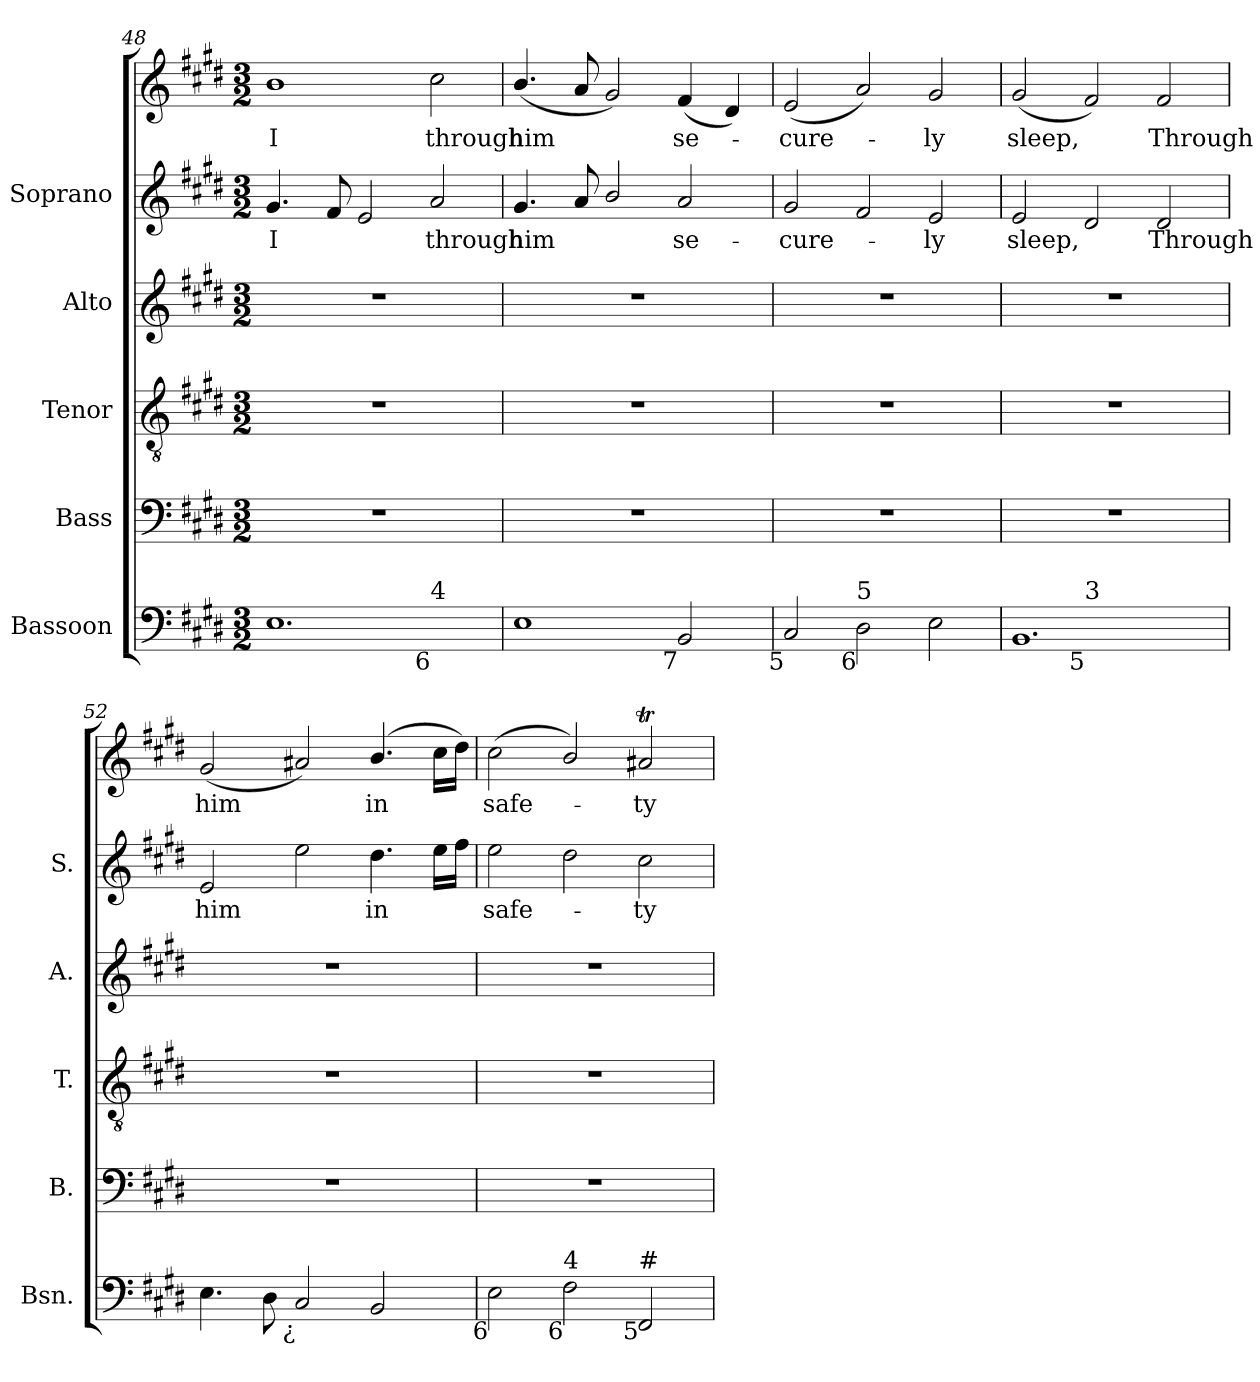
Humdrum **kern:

**kern	**kern	**kern	**kern	**kern	**text	**kern	**text
*part5	*part4	*part3	*part2	*part1	*part1	*part1	*part1
*staff6	*staff5	*staff4	*staff3	*staff2	*staff2	*staff1	*staff1
*I"Bassoon	*I"Bass	*I"Tenor	*I"Alto	*I"Soprano	*	*	*
*I'Bsn.	*I'B.	*I'T.	*I'A.	*I'S.	*	*	*
!!LO:LB:g=z
*clefF4	*clefF4	*clefGv2	*clefG2	*clefG2	*	*clefG2	*
*	*	*ITrd7c12	*	*	*	*	*
*k[f#c#g#d#]	*k[f#c#g#d#]	*k[f#c#g#d#]	*k[f#c#g#d#]	*k[f#c#g#d#]	*	*k[f#c#g#d#]	*
*E:	*E:	*E:	*E:	*E:	*	*E:	*
*M3/2	*M3/2	*M3/2	*M3/2	*M3/2	*	*M3/2	*
=48	=48	=48	=48	=48	=48	=48	=48
!	!LO:N:vis=1	!LO:N:vis=1	!LO:N:vis=1	!	!	!	!
!	!	!	!	!	!LO:LY:b:color=#000000	!	!
!	!	!	!	!	!	!	!LO:LY:b:color=#000000
*^	*	*	*	*	*	*	*
1.Ei	1ryy	1.r	1.r	1.r	4.g#i/	I	1bi	I
.	.	.	.	.	8f#i/	.	.	.
.	.	.	.	.	2ei/	.	.	.
!	!	!	!	!	!	!LO:LY:b:color=#000000	!	!
!	!LO:TX:b:rj:t=6	!	!	!	!	!	!	!
!	!LO:TX:t=4	!	!	!	!	!	!	!
!	!	!	!	!	!	!	!	!LO:LY:b:color=#000000
.	2ryy	.	.	.	2ai/	through	2cc#i\	through
=49	=49	=49	=49	=49	=49	=49	=49	=49
!	!	!LO:N:vis=1	!LO:N:vis=1	!LO:N:vis=1	!	!	!	!
*v	*v	*	*	*	*	*	*	*
*^	*	*	*	*	*	*	*
!	!	!	!	!	!	!LO:LY:b:color=#000000	!	!
*v	*v	*	*	*	*	*	*	*
*^	*	*	*	*	*	*	*
!LO:TX:b:rj:t=5	!	!	!	!	!	!	!	!
!LO:TX:t=3	!	!	!	!	!	!	!	!
!	!	!	!	!	!	!	!	!LO:LY:b:color=#000000
*v	*v	*	*	*	*	*	*	*
1Ei	1.r	1.r	1.r	4.g#i/	him	(4.bi/	him
.	.	.	.	8ai/	.	8ai/	.
.	.	.	.	2bi/	.	2g#i/)	.
!	!	!	!	!	!LO:LY:b:color=#000000	!	!
!LO:TX:b:rj:t=7	!	!	!	!	!	!	!
!	!	!	!	!	!	!	!LO:LY:b:color=#000000
2BBi/	.	.	.	2ai/	se-	(4f#i/	se-
.	.	.	.	.	.	4d#i/)	.
=50	=50	=50	=50	=50	=50	=50	=50
!	!LO:N:vis=1	!LO:N:vis=1	!LO:N:vis=1	!	!	!	!
!	!	!	!	!	!LO:LY:b:color=#000000	!	!
!LO:TX:b:rj:t=5	!	!	!	!	!	!	!
!	!	!	!	!	!	!	!LO:LY:b:color=#000000
2C#i/	1.r	1.r	1.r	2g#i/	-cure-	(2ei/	-cure-
!LO:TX:b:rj:t=6	!	!	!	!	!	!	!
!LO:TX:t=5	!	!	!	!	!	!	!
2D#i\	.	.	.	2f#i/	.	2ai/)	.
!	!	!	!	!	!LO:LY:b:color=#000000	!	!
!	!	!	!	!	!	!	!LO:LY:b:color=#000000
2Ei\	.	.	.	2ei/	-ly	2g#i/	-ly
=51	=51	=51	=51	=51	=51	=51	=51
!	!LO:N:vis=1	!LO:N:vis=1	!LO:N:vis=1	!	!	!	!
!	!	!	!	!	!LO:LY:b:color=#000000	!	!
!LO:TX:b:rj:t=6	!	!	!	!	!	!	!
!LO:TX:t=4	!	!	!	!	!	!	!
!	!	!	!	!	!	!	!LO:LY:b:color=#000000
*^	*	*	*	*	*	*	*
1.BBi	2ryy	1.r	1.r	1.r	2ei/	sleep,	(2g#i/	sleep,
!	!LO:TX:b:rj:t=5	!	!	!	!	!	!	!
!	!LO:TX:t=3	!	!	!	!	!	!	!
.	1ryy	.	.	.	2d#i/	.	2f#i/)	.
!	!	!	!	!	!	!LO:LY:b:color=#000000	!	!
!	!	!	!	!	!	!	!	!LO:LY:b:color=#000000
.	.	.	.	.	2d#i/	Through	2f#i/	Through
=52	=52	=52	=52	=52	=52	=52	=52	=52
!	!	!LO:N:vis=1	!LO:N:vis=1	!LO:N:vis=1	!	!	!	!
*v	*v	*	*	*	*	*	*	*
*^	*	*	*	*	*	*	*
!	!	!	!	!	!	!LO:LY:b:color=#000000	!	!
*v	*v	*	*	*	*	*	*	*
*^	*	*	*	*	*	*	*
!	!	!	!	!	!	!	!	!LO:LY:b:color=#000000
*v	*v	*	*	*	*	*	*	*
4.Ei\	1.r	1.r	1.r	2ei/	him	(2g#i/	him
8D#i\	.	.	.	.	.	.	.
!LO:TX:b:rj:t=¿	!	!	!	!	!	!	!
2C#i/	.	.	.	2eei\	.	2a#Xi/)	.
!	!	!	!	!	!LO:LY:b:color=#000000	!	!
!	!	!	!	!	!	!	!LO:LY:b:color=#000000
2BBi/	.	.	.	4.dd#i\	in	(4.bi/	in
.	.	.	.	16eei\LL	.	16cc#i\LL	.
.	.	.	.	16ff#i\JJ	.	16dd#i\JJ)	.
=53	=53	=53	=53	=53	=53	=53	=53
!	!LO:N:vis=1	!LO:N:vis=1	!LO:N:vis=1	!	!	!	!
!	!	!	!	!	!LO:LY:b:color=#000000	!	!
!LO:TX:b:rj:t=6	!	!	!	!	!	!	!
!	!	!	!	!	!	!	!LO:LY:b:color=#000000
2Ei\	1.r	1.r	1.r	2eei\	safe-	(2cc#i\	safe-
!LO:TX:b:rj:t=6	!	!	!	!	!	!	!
!LO:TX:t=4	!	!	!	!	!	!	!
2F#i\	.	.	.	2dd#i\	.	2bi/)	.
!	!	!	!	!	!LO:LY:b:color=#000000	!	!
!LO:TX:b:rj:t=5	!	!	!	!	!	!	!
!LO:TX:t=#	!	!	!	!	!	!	!
!	!	!	!	!	!	!	!LO:LY:b:color=#000000
2FF#i/	.	.	.	2cc#i\	-ty	2a#Xti/	-ty
=	=	=	=	=	=	=	=
*-	*-	*-	*-	*-	*-	*-	*-
